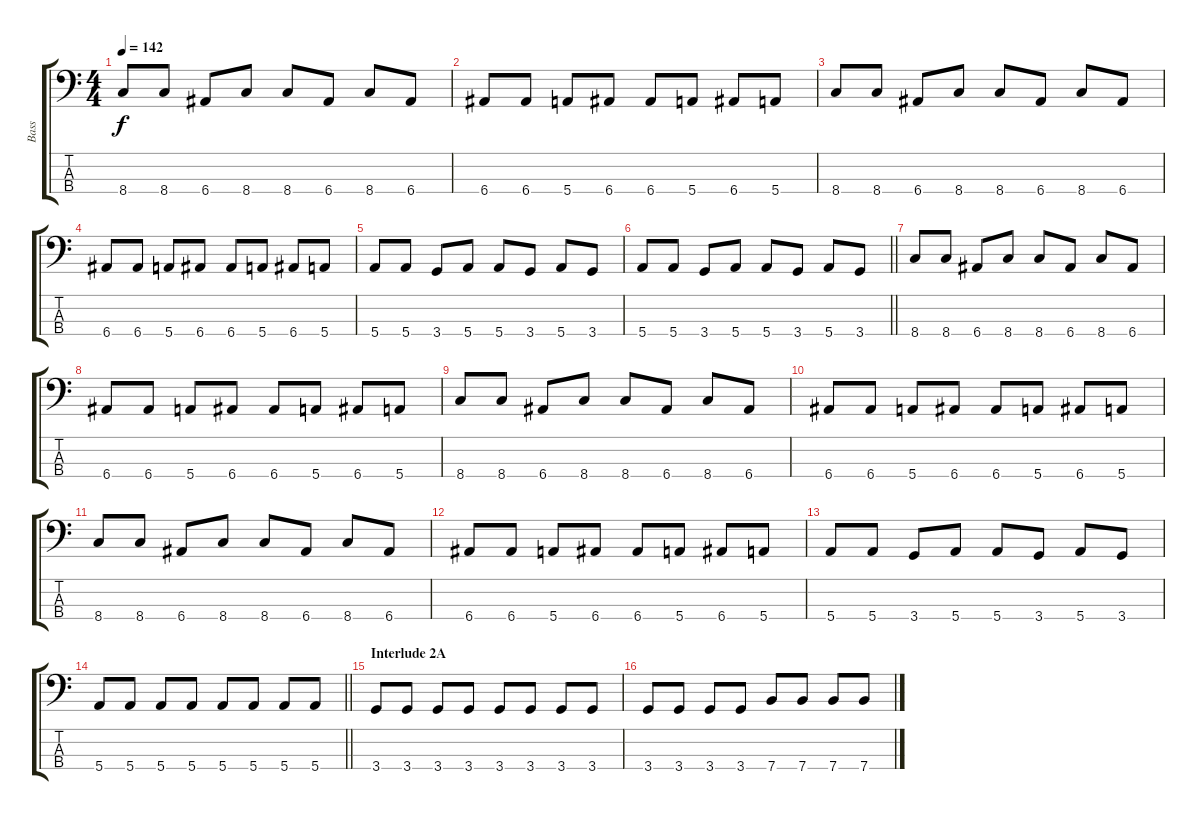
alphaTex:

\track ("Bass" "Bass") {instrument electricbassfinger}
\staff {score tabs}
\tuning (G2 D2 A1 E1) {hide}
\ts (4 4)
\tempo 142
\clef f4
\ks c
8.4.8{dy f} 8.4.8 6.4.8 8.4.8 8.4.8 6.4.8 8.4.8 6.4.8 |
6.4.8 6.4.8 5.4.8 6.4.8 6.4.8 5.4.8 6.4.8 5.4.8 |
8.4.8 8.4.8 6.4.8 8.4.8 8.4.8 6.4.8 8.4.8 6.4.8 |
6.4.8 6.4.8 5.4.8 6.4.8 6.4.8 5.4.8 6.4.8 5.4.8 |
5.4.8 5.4.8 3.4.8 5.4.8 5.4.8 3.4.8 5.4.8 3.4.8 |
\barLineRight lightlight
5.4.8 5.4.8 3.4.8 5.4.8 5.4.8 3.4.8 5.4.8 3.4.8 |
8.4.8 8.4.8 6.4.8 8.4.8 8.4.8 6.4.8 8.4.8 6.4.8 |
6.4.8 6.4.8 5.4.8 6.4.8 6.4.8 5.4.8 6.4.8 5.4.8 |
8.4.8 8.4.8 6.4.8 8.4.8 8.4.8 6.4.8 8.4.8 6.4.8 |
6.4.8 6.4.8 5.4.8 6.4.8 6.4.8 5.4.8 6.4.8 5.4.8 |
8.4.8 8.4.8 6.4.8 8.4.8 8.4.8 6.4.8 8.4.8 6.4.8 |
6.4.8 6.4.8 5.4.8 6.4.8 6.4.8 5.4.8 6.4.8 5.4.8 |
5.4.8 5.4.8 3.4.8 5.4.8 5.4.8 3.4.8 5.4.8 3.4.8 |
\barLineRight lightlight
5.4.8 5.4.8 5.4.8 5.4.8 5.4.8 5.4.8 5.4.8 5.4.8 |
\section ("" "Interlude 2A")
3.4.8 3.4.8 3.4.8 3.4.8 3.4.8 3.4.8 3.4.8 3.4.8 |
3.4.8 3.4.8 3.4.8 3.4.8 7.4.8 7.4.8 7.4.8 7.4.8
